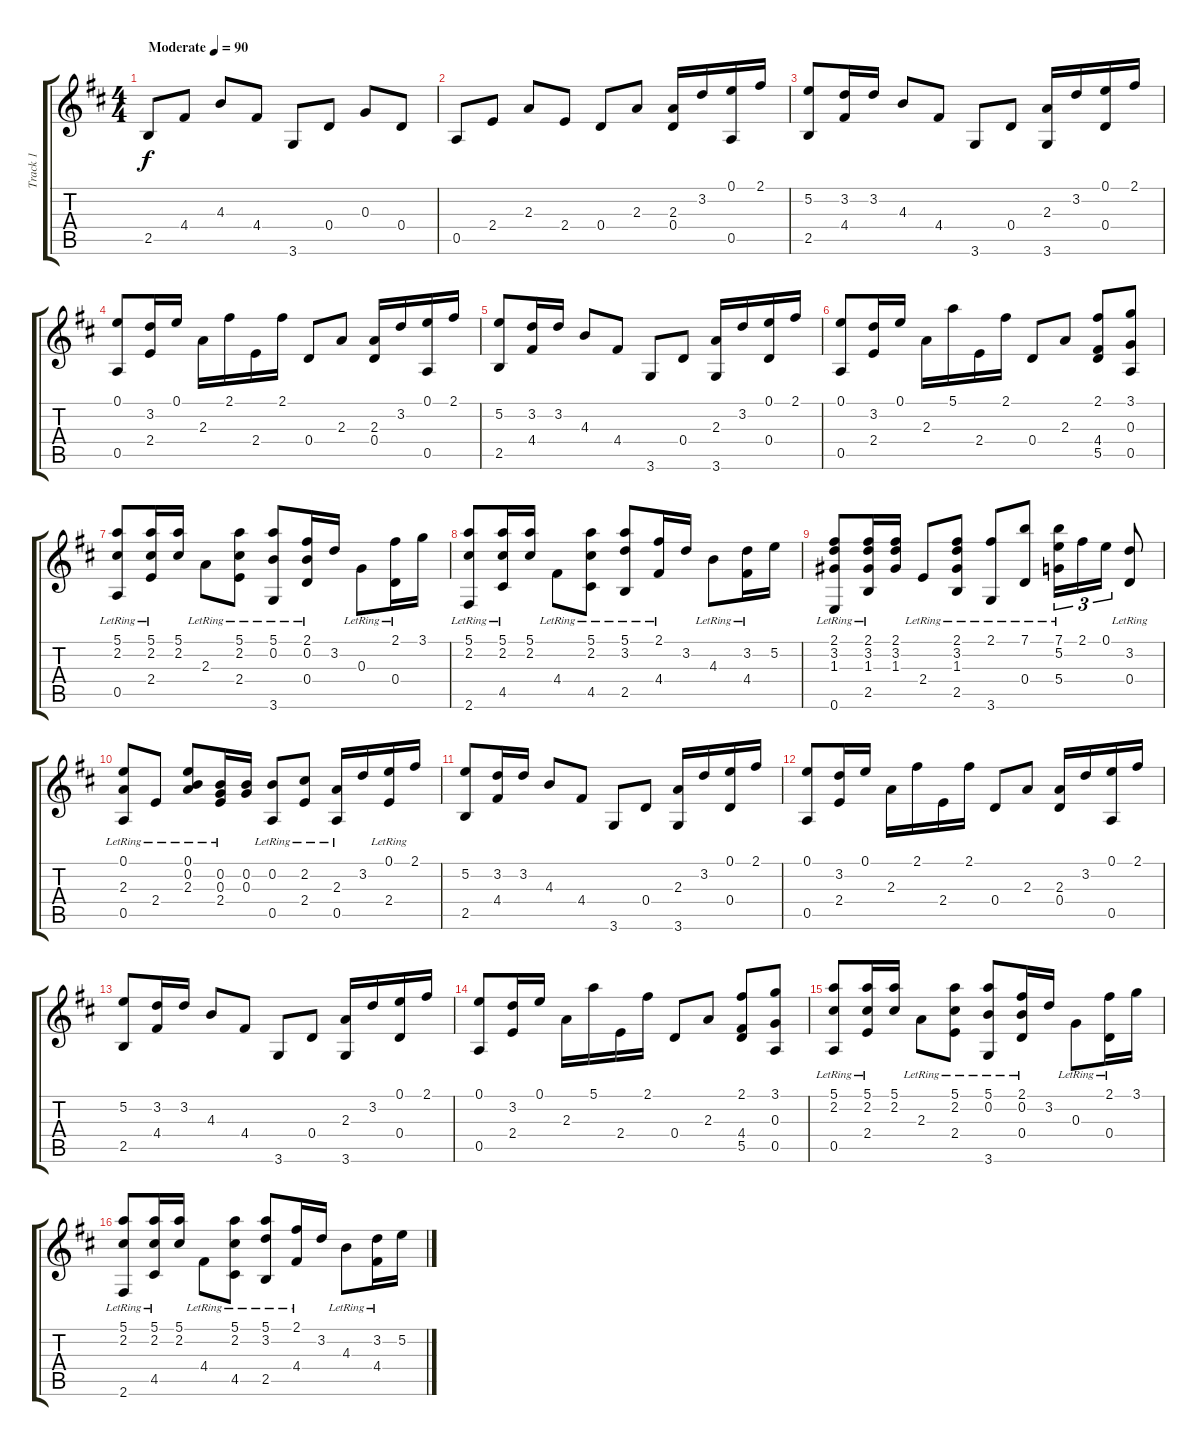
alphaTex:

\track ("Track 1" "Track 1") {instrument acousticguitarsteel}
\staff {score tabs}
\tuning (E4 B3 G3 D3 A2 E2) {hide}
\ts (4 4)
\tempo (90 "Moderate")
\clef g2
\ks d
2.5.8{dy f instrument acousticguitarsteel} 4.4.8 4.3.8 4.4.8 3.6.8 0.4.8 0.3.8 0.4.8 |
0.5.8 2.4.8 2.3.8 2.4.8 0.4.8 2.3.8 (2.3 0.4).16 3.2.16 (0.1 0.5).16 2.1.16 |
(5.2 2.5).8 (3.2 4.4).16 3.2.16 4.3.8 4.4.8 3.6.8 0.4.8 (2.3 3.6).16 3.2.16 (0.1 0.4).16 2.1.16 |
(0.1 0.5).8 (3.2 2.4).16 0.1.16 2.3.16 2.1.16 2.4.16 2.1.16 0.4.8 2.3.8 (2.3 0.4).16 3.2.16 (0.1 0.5).16 2.1.16 |
(5.2 2.5).8 (3.2 4.4).16 3.2.16 4.3.8 4.4.8 3.6.8 0.4.8 (2.3 3.6).16 3.2.16 (0.1 0.4).16 2.1.16 |
(0.1 0.5).8 (3.2 2.4).16 0.1.16 2.3.16 5.1.16 2.4.16 2.1.16 0.4.8 2.3.8 (2.1 4.4 5.5).8 (3.1 0.3 0.5).8 |
(5.1 2.2 0.5{lr}).8 (5.1 2.2 2.4{lr}).16 (5.1 2.2).16 2.3{lr}.8 (5.1 2.2 2.4{lr}).8 (5.1 0.2 3.6{lr}).8 (2.1 0.2 0.4{lr}).16 3.2.16 0.3{lr}.8 (2.1 0.4{lr}).16 3.1.16 |
(5.1 2.2 2.6{lr}).8 (5.1 2.2 4.5{lr}).16 (5.1 2.2).16 4.4{lr}.8 (5.1 2.2 4.5{lr}).8 (5.1 3.2 2.5{lr}).8 (2.1 4.4{lr}).16 3.2.16 4.3{lr}.8 (3.2 4.4{lr}).16 5.2.16 |
(2.1 3.2 1.3 0.6{lr}).8 (2.1 3.2 1.3 2.5{lr}).16 (2.1 3.2 1.3).16 2.4{lr}.8 (2.1 3.2 1.3 2.5{lr}).8 (2.1 3.6{lr}).8 (7.1 0.4{lr}).8 (7.1 5.2 5.4{lr}).16{tu (3 2)} 2.1.16{tu (3 2)} 0.1.16{tu (3 2)} (3.2 0.4{lr}).8 |
(0.1 2.3 0.5{lr}).8 2.4{lr}.8 (0.1 0.2 2.3{lr}).8 (0.2 0.3 2.4{lr}).16 (0.2 0.3).16 (0.2 0.5{lr}).8 (2.2 2.4{lr}).8 (2.3{lr} 0.5{lr}).16 3.2.16 (0.1 2.4{lr}).16 2.1.16 |
(5.2 2.5).8 (3.2 4.4).16 3.2.16 4.3.8 4.4.8 3.6.8 0.4.8 (2.3 3.6).16 3.2.16 (0.1 0.4).16 2.1.16 |
(0.1 0.5).8 (3.2 2.4).16 0.1.16 2.3.16 2.1.16 2.4.16 2.1.16 0.4.8 2.3.8 (2.3 0.4).16 3.2.16 (0.1 0.5).16 2.1.16 |
(5.2 2.5).8 (3.2 4.4).16 3.2.16 4.3.8 4.4.8 3.6.8 0.4.8 (2.3 3.6).16 3.2.16 (0.1 0.4).16 2.1.16 |
(0.1 0.5).8 (3.2 2.4).16 0.1.16 2.3.16 5.1.16 2.4.16 2.1.16 0.4.8 2.3.8 (2.1 4.4 5.5).8 (3.1 0.3 0.5).8 |
(5.1 2.2 0.5{lr}).8 (5.1 2.2 2.4{lr}).16 (5.1 2.2).16 2.3{lr}.8 (5.1 2.2 2.4{lr}).8 (5.1 0.2 3.6{lr}).8 (2.1 0.2 0.4{lr}).16 3.2.16 0.3{lr}.8 (2.1 0.4{lr}).16 3.1.16 |
(5.1 2.2 2.6{lr}).8 (5.1 2.2 4.5{lr}).16 (5.1 2.2).16 4.4{lr}.8 (5.1 2.2 4.5{lr}).8 (5.1 3.2 2.5{lr}).8 (2.1 4.4{lr}).16 3.2.16 4.3{lr}.8 (3.2 4.4{lr}).16 5.2.16
